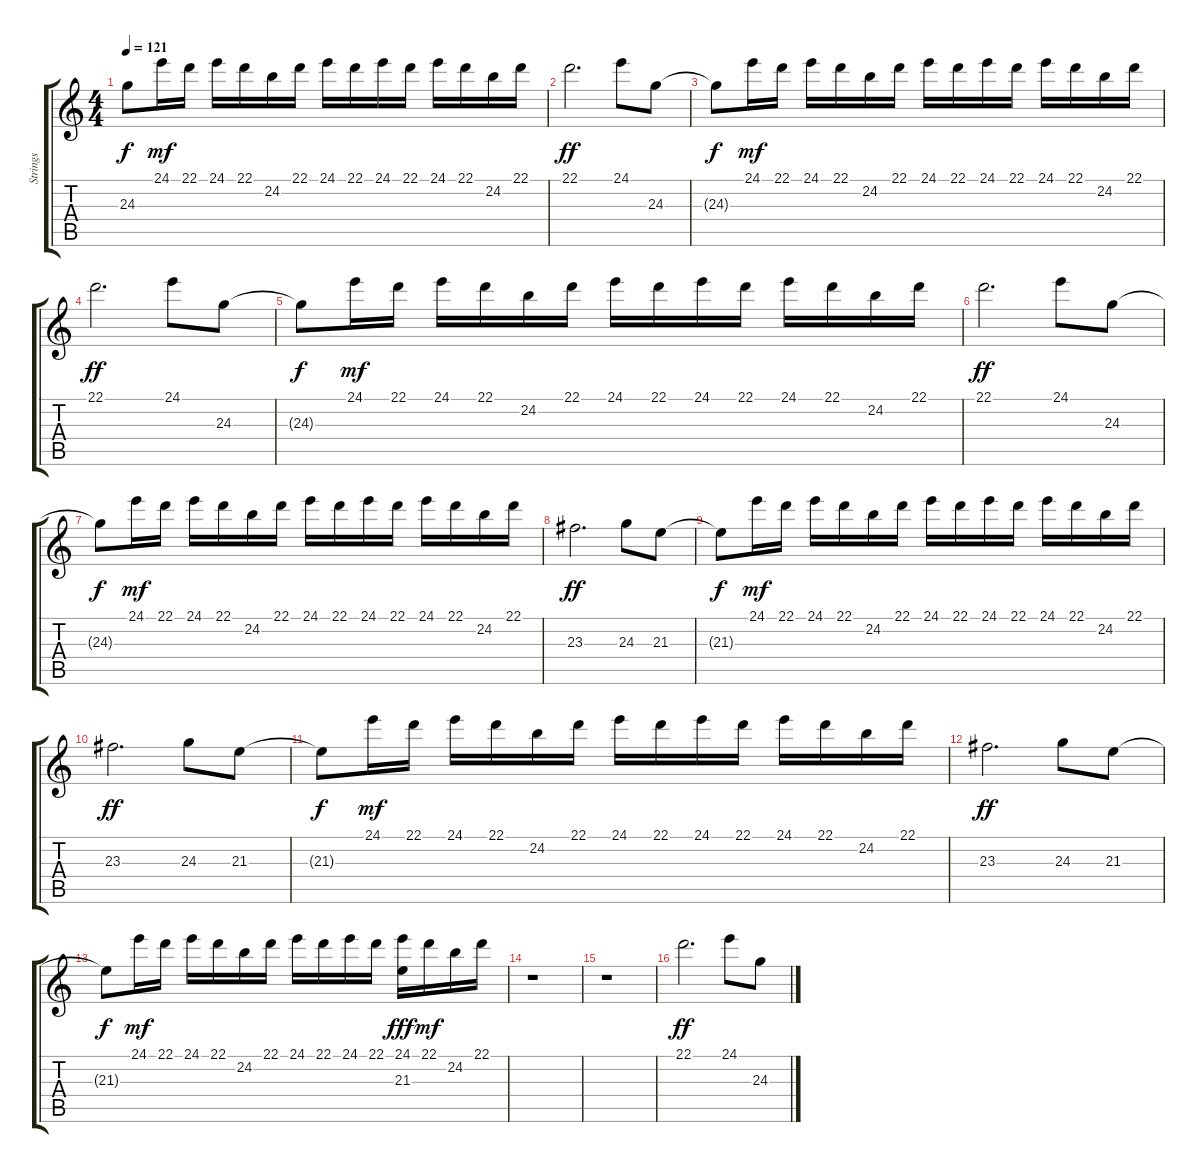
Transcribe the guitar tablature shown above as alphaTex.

\track ("Strings" "Strings") {instrument stringensemble1}
\staff {score tabs}
\tuning (E4 B3 G3 D3 A2 E2) {hide}
\ts (4 4)
\tempo 121
\clef g2
\ks c
24.3{t}.8{dy f} 24.1.16{dy mf} 22.1.16 24.1.16 22.1.16 24.2.16 22.1.16 24.1.16 22.1.16 24.1.16 22.1.16 24.1.16 22.1.16 24.2.16 22.1.16 |
22.1.2{d dy ff} 24.1.8 24.3.8 |
24.3{t}.8{dy f} 24.1.16{dy mf} 22.1.16 24.1.16 22.1.16 24.2.16 22.1.16 24.1.16 22.1.16 24.1.16 22.1.16 24.1.16 22.1.16 24.2.16 22.1.16 |
22.1.2{d dy ff} 24.1.8 24.3.8 |
24.3{t}.8{dy f} 24.1.16{dy mf} 22.1.16 24.1.16 22.1.16 24.2.16 22.1.16 24.1.16 22.1.16 24.1.16 22.1.16 24.1.16 22.1.16 24.2.16 22.1.16 |
22.1.2{d dy ff} 24.1.8 24.3.8 |
24.3{t}.8{dy f} 24.1.16{dy mf} 22.1.16 24.1.16 22.1.16 24.2.16 22.1.16 24.1.16 22.1.16 24.1.16 22.1.16 24.1.16 22.1.16 24.2.16 22.1.16 |
23.3.2{d dy ff} 24.3.8 21.3.8 |
21.3{t}.8{dy f} 24.1.16{dy mf} 22.1.16 24.1.16 22.1.16 24.2.16 22.1.16 24.1.16 22.1.16 24.1.16 22.1.16 24.1.16 22.1.16 24.2.16 22.1.16 |
23.3.2{d dy ff} 24.3.8 21.3.8 |
21.3{t}.8{dy f} 24.1.16{dy mf} 22.1.16 24.1.16 22.1.16 24.2.16 22.1.16 24.1.16 22.1.16 24.1.16 22.1.16 24.1.16 22.1.16 24.2.16 22.1.16 |
23.3.2{d dy ff} 24.3.8 21.3.8 |
21.3{t}.8{dy f} 24.1.16{dy mf} 22.1.16 24.1.16 22.1.16 24.2.16 22.1.16 24.1.16 22.1.16 24.1.16 22.1.16 (24.1 21.3).16{dy fff} 22.1.16{dy mf} 24.2.16 22.1.16 |
r.1 |
r.1 |
22.1.2{d dy ff volume 11} 24.1.8 24.3.8
